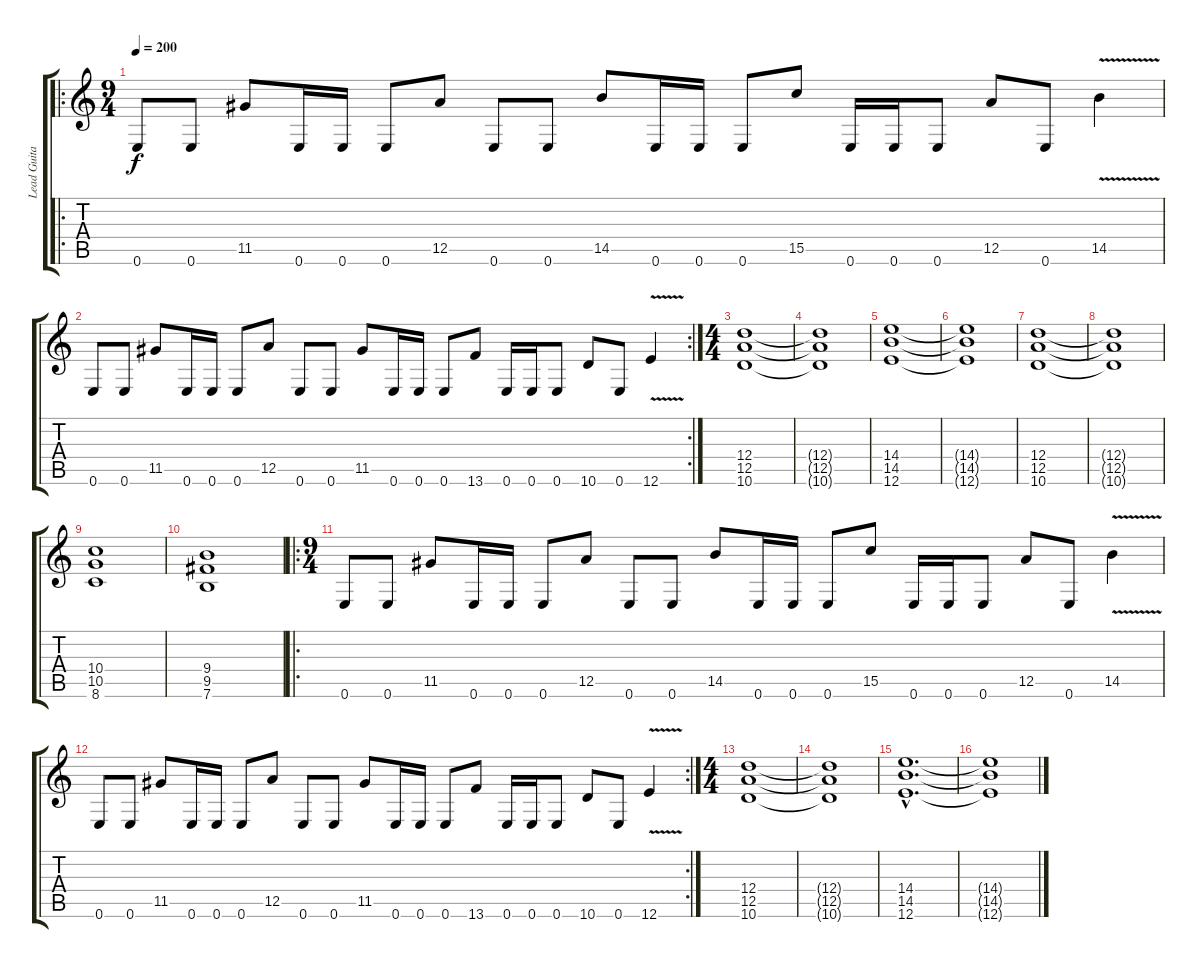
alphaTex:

\track ("Lead Guitar" "Lead Guita") {instrument distortionguitar}
\staff {score tabs}
\tuning (E4 B3 G3 D3 A2 E2) {hide}
\ro
\ts (9 4)
\tempo 200
\clef g2
\ks c
0.6.8{dy f instrument distortionguitar} 0.6.8 11.5.8 0.6.16 0.6.16 0.6.8 12.5.8 0.6.8 0.6.8 14.5.8 0.6.16 0.6.16 0.6.8 15.5.8 0.6.16 0.6.16 0.6.8 12.5.8 0.6.8 14.5{v}.4 |
\rc 2
0.6.8 0.6.8 11.5.8 0.6.16 0.6.16 0.6.8 12.5.8 0.6.8 0.6.8 11.5.8 0.6.16 0.6.16 0.6.8 13.6.8 0.6.16 0.6.16 0.6.8 10.6.8 0.6.8 12.6{v}.4 |
\ts (4 4)
(12.4 12.5 10.6).1 |
(12.4{t} 12.5{t} 10.6{t}).1 |
(14.4 14.5 12.6).1 |
(14.4{t} 14.5{t} 12.6{t}).1 |
(12.4 12.5 10.6).1 |
(12.4{t} 12.5{t} 10.6{t}).1 |
(10.4 10.5 8.6).1 |
(9.4 9.5 7.6).1 |
\ro
\ts (9 4)
0.6.8 0.6.8 11.5.8 0.6.16 0.6.16 0.6.8 12.5.8 0.6.8 0.6.8 14.5.8 0.6.16 0.6.16 0.6.8 15.5.8 0.6.16 0.6.16 0.6.8 12.5.8 0.6.8 14.5{v}.4 |
\rc 2
0.6.8 0.6.8 11.5.8 0.6.16 0.6.16 0.6.8 12.5.8 0.6.8 0.6.8 11.5.8 0.6.16 0.6.16 0.6.8 13.6.8 0.6.16 0.6.16 0.6.8 10.6.8 0.6.8 12.6{v}.4 |
\ts (4 4)
(12.4 12.5 10.6).1 |
(12.4{t} 12.5{t} 10.6{t}).1 |
(14.4{hac} 14.5{hac} 12.6{hac}).1{d} |
(14.4{t} 14.5{t} 12.6{t}).1
